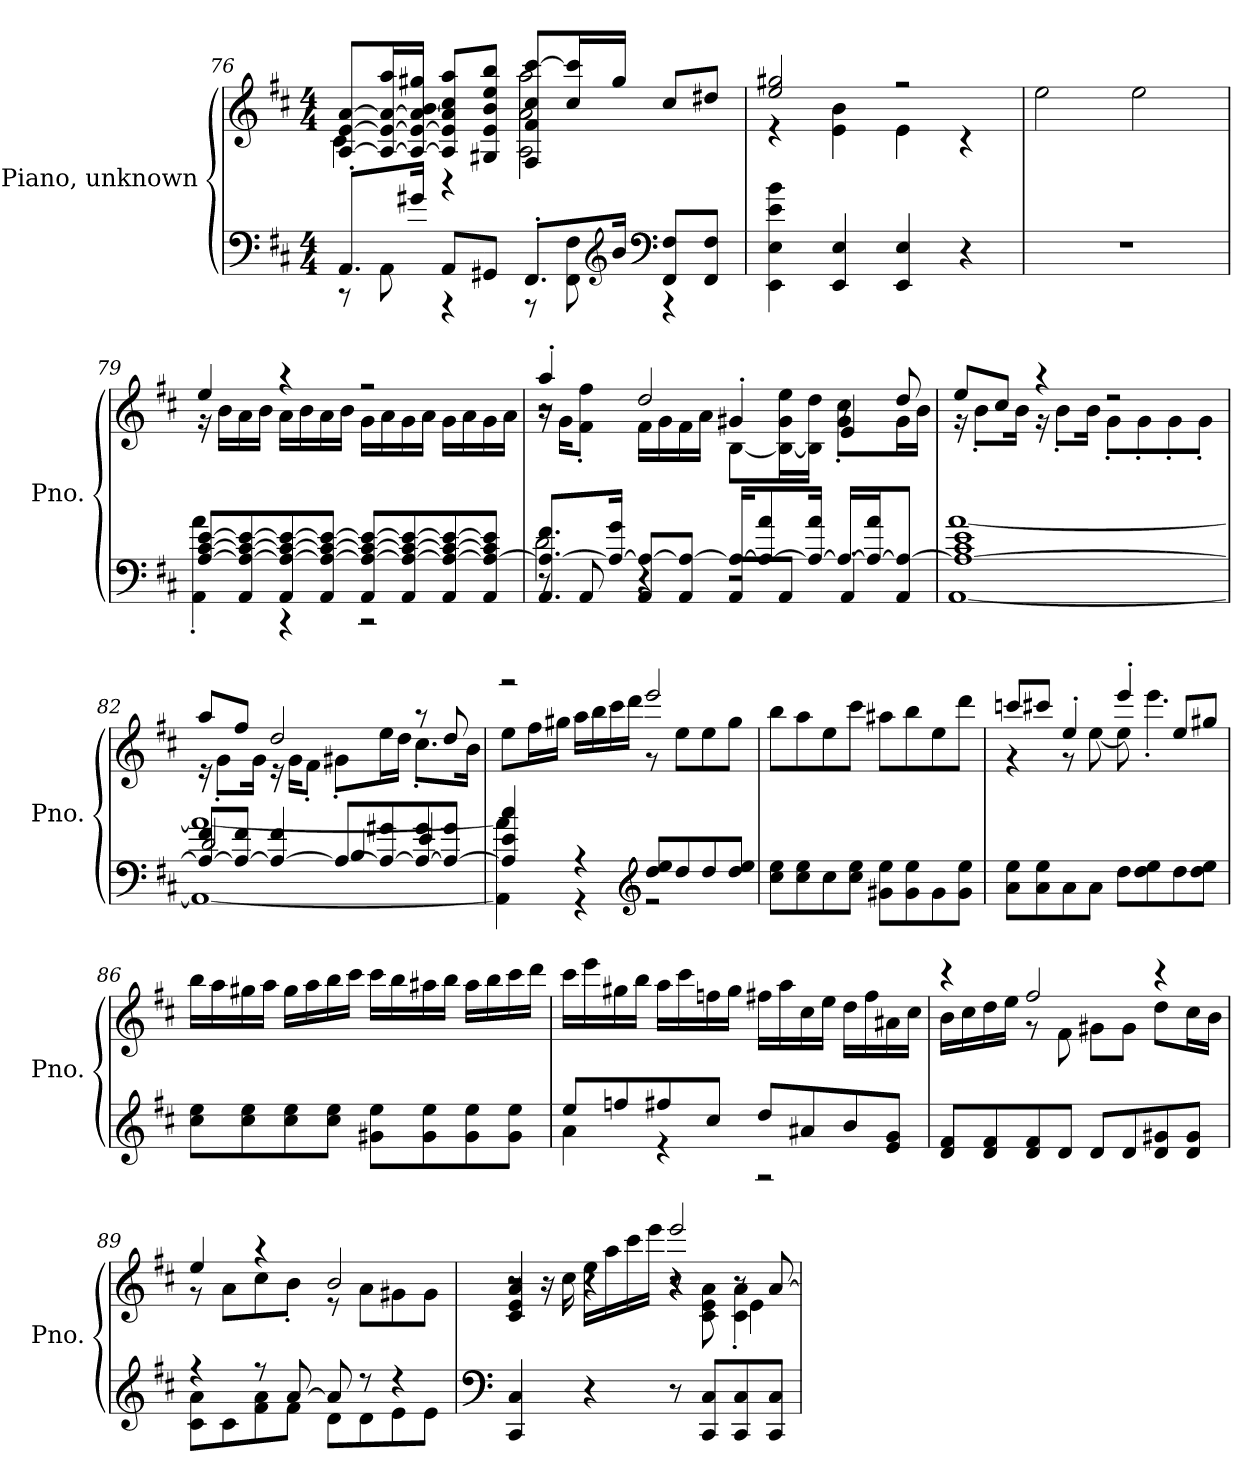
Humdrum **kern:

**kern	**kern
*part1	*part1
*staff2	*staff1
*I"Piano, unknown	*
*I'Pno.	*
*clefF4	*clefG2
*k[f#c#]	*k[f#c#]
*M4/4	*M4/4
=76	=76
*^	*^
8.AA'/L	8r	[8A/ [8e/ [8a/L	4c#\
.	8AA\	16A/_ 16e/_ 16a/_ 16aa/L	.
16g#X/Jk	.	16A/_ 16e/_ 16a/_ 16b/ 16gg#X/JJ	.
8AA/L	4r	8A/] 8e/] 8a/] 8cc#/ 8aa/L	4r
8GG#X/J	.	8G#X/ 8e/ 8b/ 8ee/ 8bb/J	.
8.FF#'/L	8r	8F#/ 8f#/ 8cc#/ [8ccc#/L	2A\ 2a\ 2aa\
.	8FF#\ 8F#\	16cc#/ 16ccc#/]L	.
*clefG2	*	*	*
16b/Jk	.	16gg#/JJ	.
*clefF4	*	*	*
8FF#/ 8F#/L	4r	8cc#/L	.
8FF#/ 8F#/J	.	8dd#X/J	.
*v	*v	*	*
=77	=77	=77
4EE\ 4E\ 4e\ 4b\	2ee/ 2gg#X/	4r
4EE/ 4E/	.	4e\ 4b\
4EE/ 4E/	2r	4e\
4r	.	4r
*	*v	*v
=78	=78
1r	2ee\
.	2ee\
!!LO:LB:g=z
=79	=79
*^	*^
[8A/ [8c#/ [8e/L	4AA\' 4a\'	4ee/	16r
.	.	.	16b\LL
8AA/ 8A/_ 8c#/_ 8e/_	.	.	16a\
.	.	.	16b\JJ
8AA/ 8A/_ 8c#/_ 8e/_	4r	4r	16a\LL
.	.	.	16b\
8AA/ 8A/_ 8c#/_ 8e/_J	.	.	16a\
.	.	.	16b\JJ
8AA/ 8A/_ 8c#/_ 8e/_L	2r	2r	16g\LL
.	.	.	16a\
8AA/ 8A/_ 8c#/_ 8e/_	.	.	16g\
.	.	.	16a\JJ
8AA/ 8A/_ 8c#/_ 8e/_	.	.	16g\LL
.	.	.	16a\
8AA/ 8A/_ 8c#/] 8e/]J	.	.	16g\
.	.	.	16a\JJ
=80	=80	=80	=80
*	*^	*	*^
8.AA/ 8.A/_ 8.f#/L	2d\	8r	4aa'/	16r	2r
.	.	.	.	16g\KL	.
.	.	8AA/	.	8f#\' 8ff#\'J	.
16A/_ 16g/Jk	.	.	.	.	.
8AA/ 8A/_L	.	4r	2dd/	16f#\LL	.
.	.	.	.	16g\	.
8AA/ 8A/_J	.	.	.	16f#\	.
.	.	.	.	16a\JJ	.
16A/KL_	2r	8AA/L	.	[8B\L	4g#X'/
8A/_ 8a/	.	.	.	.	.
.	.	8AA/J	.	16B\_ 16g#\ 16ee\L	.
16A/_ 16a/Jk	.	.	.	16B\] 16dd\JJ	.
16A/LL_	.	4AA'/	8r	8g#\' 8cc#\'L	4e/
16A/_ 16a/J	.	.	.	.	.
8AA/ 8A/_J	.	.	8dd/	16g#\L	.
.	.	.	.	16b\JJ	.
*	*v	*v	*	*	*
*	*	*	*v	*v
!!LO:LB:g=z
=81	=81	=81	=81
1A_ 1c# 1e	[1AA [1a	8ee/L	16r
.	.	.	8b'\L
.	.	8cc#/J	.
.	.	.	16b\Jk
.	.	4r	16r
.	.	.	8b'\L
.	.	.	16b\Jk
.	.	2r	8g'\L
.	.	.	8g'\
.	.	.	8g'\
.	.	.	8g'\J
=82	=82	=82	=82
*	*^	*	*
8A/_ 8f#/L	1AA_ 1a_	2d/	8aa/L	16r
.	.	.	.	8g'\L
8A/_ 8f#/J	.	.	8ff#/J	.
.	.	.	.	16g\Jk
4A/_ 4f#/	.	.	2dd/	16r
.	.	.	.	16g\KL
.	.	.	.	8f#'\J
8A/L_	.	4B/	.	8g#X'\L
8A/_ 8g#X/	.	.	.	16ee\L
.	.	.	.	16dd\JJ
8A/_ 8g#/	.	4e/	8r	8.cc#'\L
8A/_ 8g#/J	.	.	8dd/	.
.	.	.	.	16b\Jk
*	*v	*v	*	*
=83	=83	=83	=83
4A/] 4e/ 4cc#/	4AA\] 4a\]	2r	8ee\L
.	.	.	16ff#\L
.	.	.	16gg#X\JJ
4r	4r	.	16aa\LL
.	.	.	16bb\
.	.	.	16ccc#\
.	.	.	16ddd\JJ
*clefG2	*	*	*
8dd/ 8ee/L	2r	2eee/	8r
8dd/	.	.	8ee\L
8dd/	.	.	8ee\
8dd/ 8ee/J	.	.	8gg#\J
*v	*v	*	*
*	*v	*v
!!LO:LB:g=z
=84	=84
8cc#\ 8ee\L	8bb\L
8cc#\ 8ee\	8aa\
8cc#\	8ee\
8cc#\ 8ee\J	8ccc#\J
8g#X\ 8ee\L	8aa#X\L
8g#\ 8ee\	8bb\
8g#\	8ee\
8g#\ 8ee\J	8ddd\J
=85	=85
*	*^
8a\ 8ee\L	8cccn/L	4r
8a\ 8ee\	8ccc#X/J	.
8a\	4ee'/	8r
8a\J	.	[8ee\
8dd\L	4eee'/	8ee\]
8dd\ 8ee\	.	4.eee'\
8dd\	8ee/L	.
8dd\ 8ee\J	8gg#X/J	.
*	*v	*v
=86	=86
8cc#\ 8ee\L	16bb\LL
.	16aa\
8cc#\ 8ee\	16gg#X\
.	16aa\JJ
8cc#\ 8ee\	16gg#\LL
.	16aa\
8cc#\ 8ee\J	16bb\
.	16ccc#\JJ
8g#X\ 8ee\L	16ccc#\LL
.	16bb\
8g#\ 8ee\	16aa#X\
.	16bb\JJ
8g#\ 8ee\	16aa#\LL
.	16bb\
8g#\ 8ee\J	16ccc#\
.	16ddd\JJ
!!LO:LB:g=z
=87	=87
*^	*
8ee/L	4a\	16ccc#\LL
.	.	16eee\
8ffn/	.	16gg#X\
.	.	16bb\JJ
8ff#X/	4r	16aa\LL
.	.	16ccc#\
8cc#/J	.	16ffn\
.	.	16gg#\JJ
8dd/L	2r	16ff#X\LL
.	.	16aa\
8a#X/	.	16cc#\
.	.	16ee\JJ
8b/	.	16dd\LL
.	.	16ff#\
8e/ 8g/J	.	16a#X\
.	.	16cc#\JJ
*v	*v	*
=88	=88
*	*^
8d/ 8f#/L	4r	16b\LL
.	.	16cc#\
8d/ 8f#/	.	16dd\
.	.	16ee\JJ
8d/ 8f#/	2ff#/	8r
8d/J	.	8f#\
8d/L	.	8g#X\L
8d/	.	8g#\J
8d/ 8g#X/	4r	8dd\L
8d/ 8g#/J	.	16cc#\L
.	.	16b\JJ
=89	=89	=89
*^	*	*
4r	8c#\ 8a\L	4ee/	8r
.	8c#\	.	8a\L
8r	8f#\ 8a\	4r	8cc#\
[8a/	8f#\J	.	8b'\J
8a/]	8d\L	2b/	8r
8r	8d\	.	8a\L
4r	8e\	.	8g#X\
.	8e\J	.	8g#\J
*v	*v	*	*
*	*v	*v
!!LO:PB:g=z
=90	=90
*clefF4	*
*	*^
*	*	*^
*	*	*	*^
4CC#/ 4C#/	4c#/ 4e/ 4a/	8r	2r	2r
.	.	16r	.	.
.	.	16cc#\	.	.
4r	4r	16ee\LL	.	.
.	.	16aa\	.	.
.	.	16ccc#\	.	.
.	.	16eee\JJ	.	.
8r	2eee/	8r	4r	4r
8CC#/ 8C#/L	.	8c#\ 8e\ 8a\	.	.
8CC#/ 8C#/	.	4c#\' 4a\'	8r	4e\
8CC#/ 8C#/J	.	.	[8a/	.
*	*v	*v	*v	*v
=	=
*-	*-
